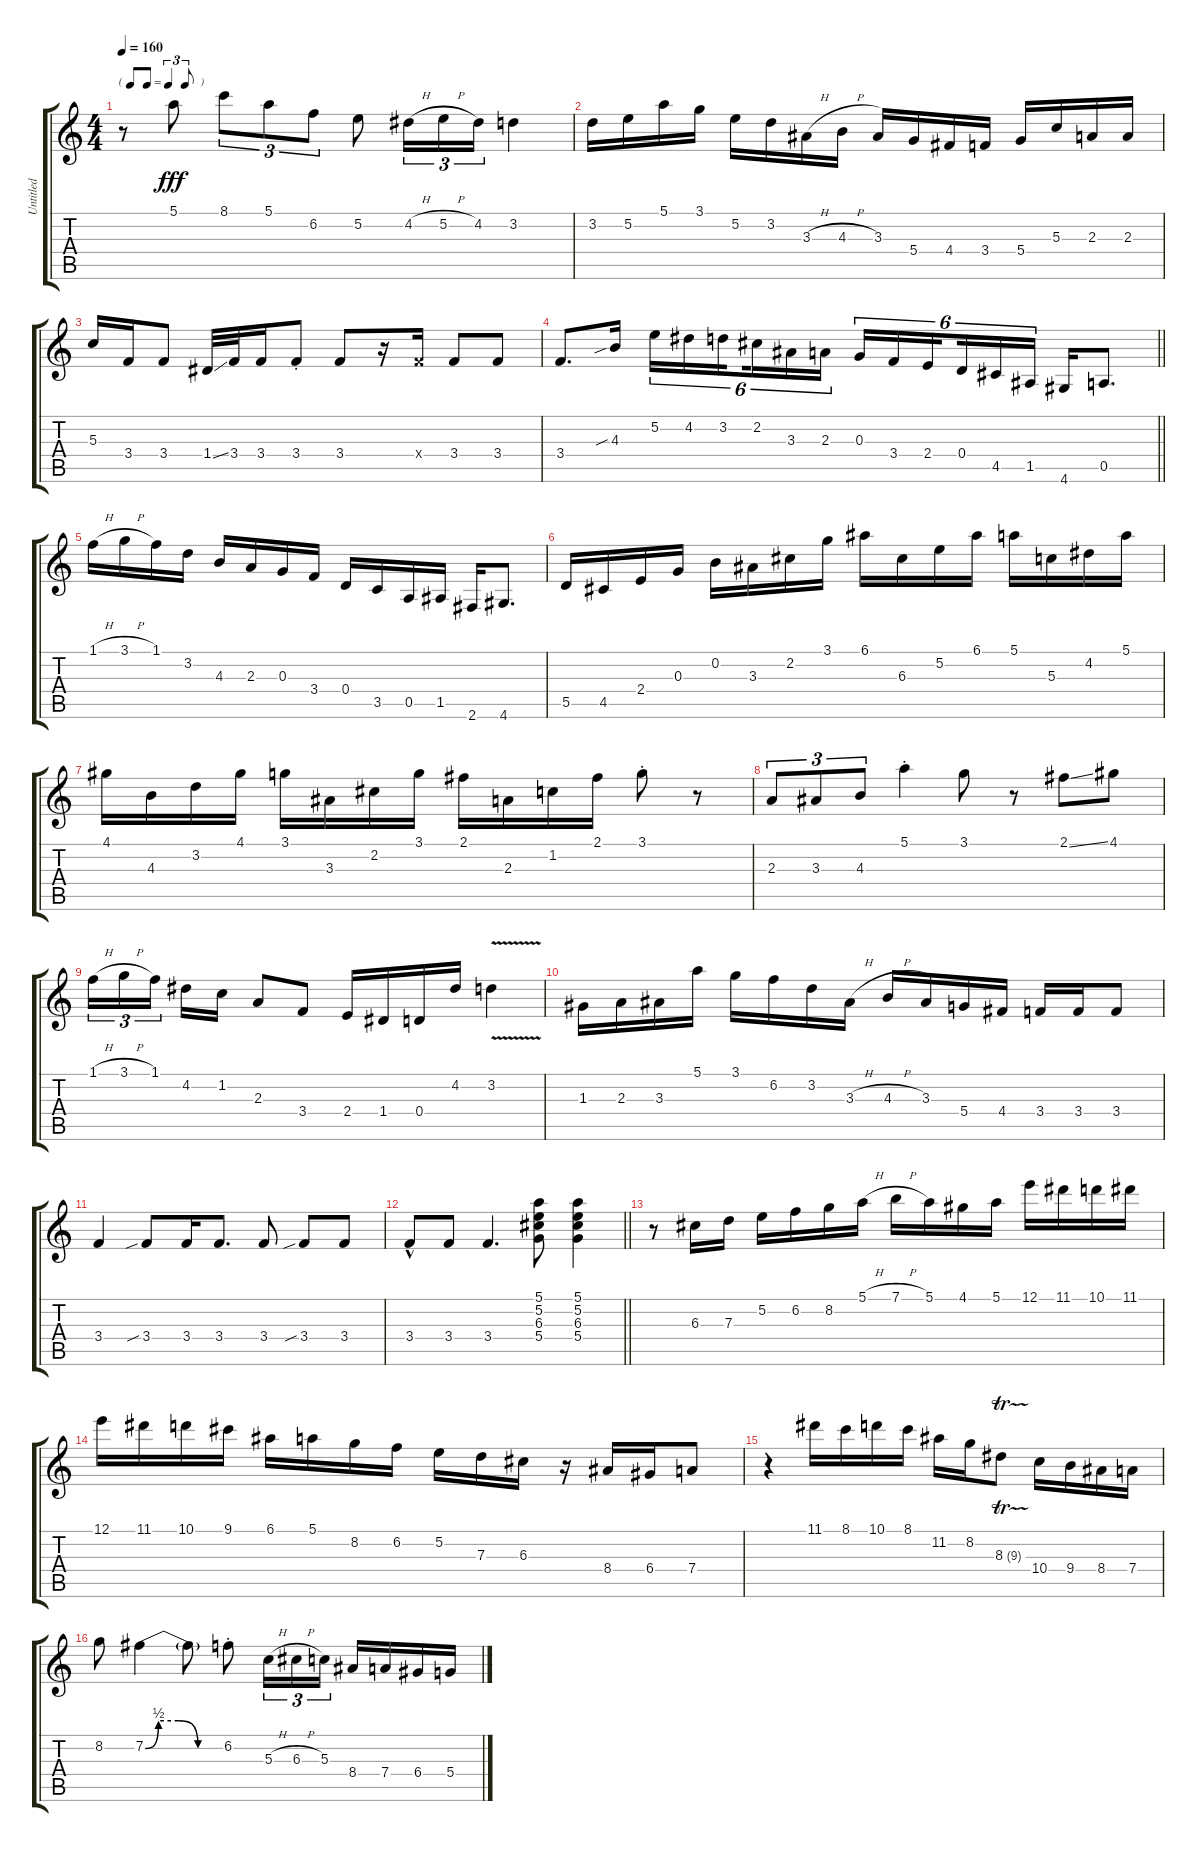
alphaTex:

\track ("Untitled" "Untitled") {instrument acousticguitarsteel}
\staff {score tabs}
\tuning (E4 B3 G3 D3 A2 E2) {hide}
\ts (4 4)
\tf triplet8th
\tempo 160
\clef g2
\ks c
r.8{dy fff} 5.1.8 8.1.8{tu (3 2)} 5.1.8{tu (3 2)} 6.2.8{tu (3 2)} 5.2.8 4.2{h}.16{tu (3 2)} 5.2{h}.16{tu (3 2)} 4.2.16{tu (3 2)} 3.2.4 |
3.2.16 5.2.16 5.1.16 3.1.16 5.2.16 3.2.16 3.3{h}.16 4.3{h}.16 3.3.16 5.4.16 4.4.16 3.4.16 5.4.16 5.3.16 2.3.16 2.3.16 |
5.3.16 3.4.16 3.4.8 1.4{ss}.32 3.4.32 3.4.16 3.4{st}.8 3.4.8 r.16 3.4{x}.16 3.4.8 3.4.8 |
\barLineRight lightlight
3.4.8{d} 4.3{sib}.16 5.2.16{tu (6 4)} 4.2.16{tu (6 4)} 3.2.16{tu (6 4) beam splitsecondary} 2.2.16{tu (6 4)} 3.3.16{tu (6 4)} 2.3.16{tu (6 4)} 0.3.16{tu (6 4)} 3.4.16{tu (6 4)} 2.4.16{tu (6 4) beam splitsecondary} 0.4.16{tu (6 4)} 4.5.16{tu (6 4)} 1.5.16{tu (6 4)} 4.6.16 0.5.8{d} |
1.1{h}.16 3.1{h}.16 1.1.16 3.2.16 4.3.16 2.3.16 0.3.16 3.4.16 0.4.16 3.5.16 0.5.16 1.5.16 2.6.16 4.6.8{d} |
5.5.16 4.5.16 2.4.16 0.3.16 0.2.16 3.3.16 2.2.16 3.1.16 6.1.16 6.3.16 5.2.16 6.1.16 5.1.16 5.3.16 4.2.16 5.1.16 |
4.1.16 4.3.16 3.2.16 4.1.16 3.1.16 3.3.16 2.2.16 3.1.16 2.1.16 2.3.16 1.2.16 2.1.16 3.1{st}.8 r.8 |
2.3.8{tu (3 2)} 3.3.8{tu (3 2)} 4.3.8{tu (3 2)} 5.1{st}.4 3.1.8 r.8 2.1{ss}.8 4.1.8 |
1.1{h}.16{tu (3 2)} 3.1{h}.16{tu (3 2)} 1.1.16{tu (3 2) beam splitsecondary} 4.2.16 1.2.16 2.3.8 3.4.8 2.4.16 1.4.16 0.4.16 4.2.16 3.2{v}.4 |
1.3.16 2.3.16 3.3.16 5.1.16 3.1.16 6.2.16 3.2.16 3.3{h}.16 4.3{h}.16 3.3.16 5.4.16 4.4.16 3.4.16 3.4.16 3.4.8 |
3.4.4 3.4{sib}.8 3.4.16 3.4.8{d} 3.4.8 3.4{sib}.8 3.4.8 |
\barLineRight lightlight
3.4{hac}.8 3.4.8 3.4.4{d} (5.1 5.2 6.3 5.4).8 (5.1 5.2 6.3 5.4).4 |
r.8 6.3.16 7.3.16 5.2.16 6.2.16 8.2.16 5.1{h}.16 7.1{h}.16 5.1.16 4.1.16 5.1.16 12.1.16 11.1.16 10.1.16 11.1.16 |
12.1.16 11.1.16 10.1.16 9.1.16 6.1.16 5.1.16 8.2.16 6.2.16 5.2.16 7.3.16 6.3.16 r.16 8.4.16 6.4.16 7.4.8 |
r.4 11.1.16 8.1.16 10.1.16 8.1.16 11.2.16 8.2.16 8.3{tr (9 32)}.8 10.4.16 9.4.16 8.4.16 7.4.16 |
8.2.8 7.2{be (custom 0 0 10 2 25 2 40 0 60 0)}.4 7.2{t}.8 6.2{st}.8 5.3{h}.16{tu (3 2)} 6.3{h}.16{tu (3 2)} 5.3.16{tu (3 2)} 8.4.16 7.4.16 6.4.16 5.4.16
